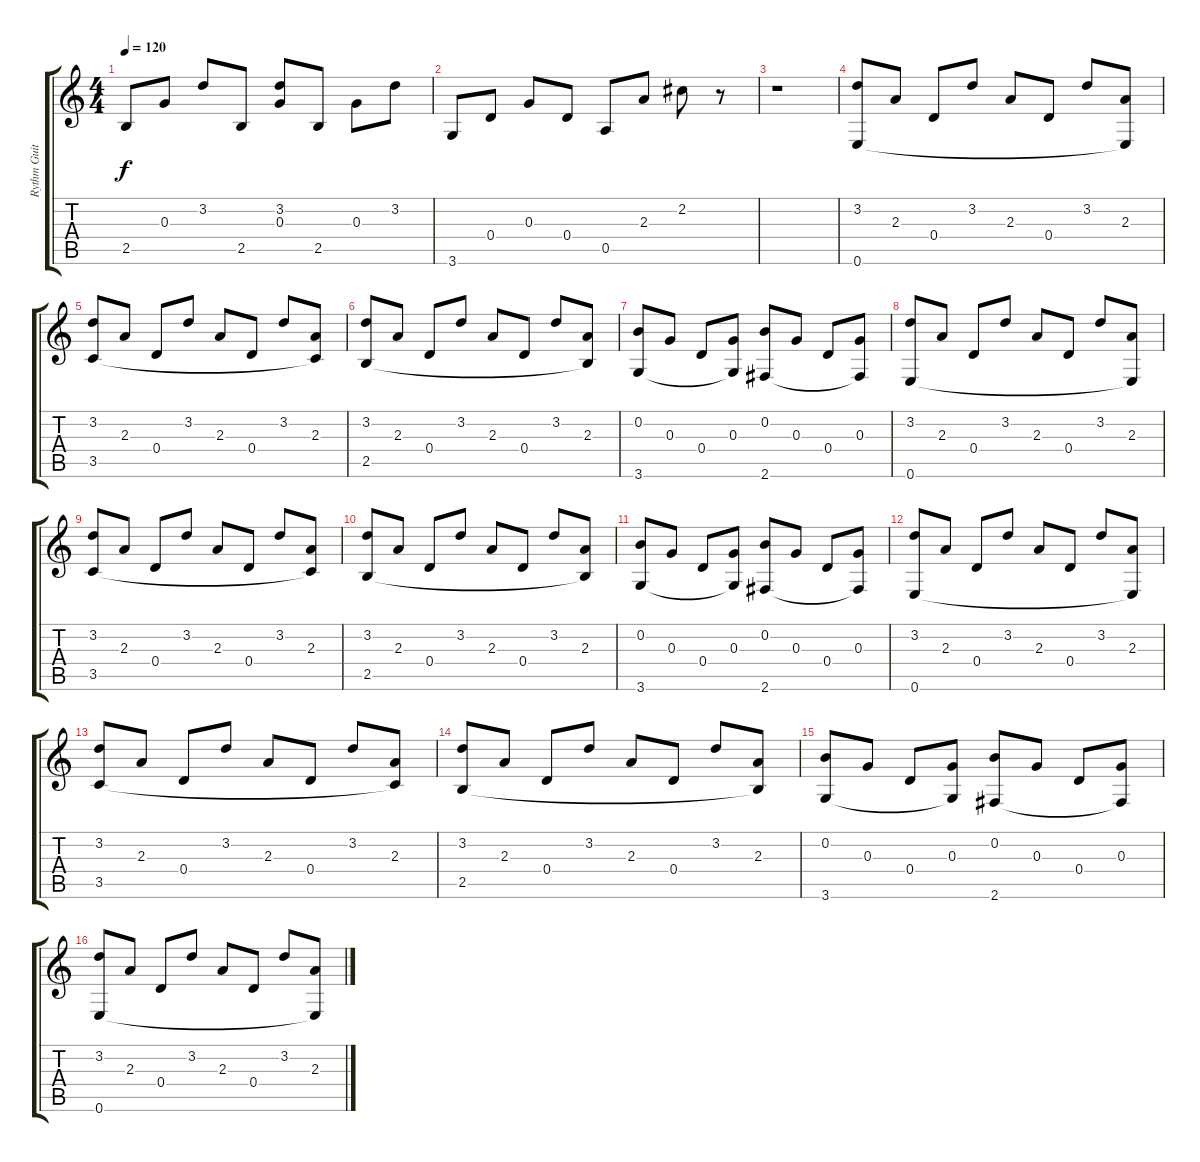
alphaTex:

\track ("Rythm Guitar" "Rythm Guit") {instrument acousticguitarsteel}
\staff {score tabs}
\tuning (E4 B3 G3 D3 A2 E2) {hide}
\ts (4 4)
\tempo 120
\clef g2
\ks c
2.5.8{dy f} 0.3.8 3.2.8 2.5.8 (3.2 0.3).8 2.5.8 0.3.8 3.2.8 |
3.6.8 0.4.8 0.3.8 0.4.8 0.5.8 2.3.8 2.2.8 r.8 |
r.1 |
(3.2 0.6).8 2.3.8 0.4.8 3.2.8 2.3.8 0.4.8 3.2.8 (2.3 0.6{t}).8 |
(3.2 3.5).8 2.3.8 0.4.8 3.2.8 2.3.8 0.4.8 3.2.8 (2.3 3.5{t}).8 |
(3.2 2.5).8 2.3.8 0.4.8 3.2.8 2.3.8 0.4.8 3.2.8 (2.3 2.5{t}).8 |
(0.2 3.6).8 0.3.8 0.4.8 (0.3 3.6{t}).8 (0.2 2.6).8 0.3.8 0.4.8 (0.3 2.6{t}).8 |
(3.2 0.6).8 2.3.8 0.4.8 3.2.8 2.3.8 0.4.8 3.2.8 (2.3 0.6{t}).8 |
(3.2 3.5).8 2.3.8 0.4.8 3.2.8 2.3.8 0.4.8 3.2.8 (2.3 3.5{t}).8 |
(3.2 2.5).8 2.3.8 0.4.8 3.2.8 2.3.8 0.4.8 3.2.8 (2.3 2.5{t}).8 |
(0.2 3.6).8 0.3.8 0.4.8 (0.3 3.6{t}).8 (0.2 2.6).8 0.3.8 0.4.8 (0.3 2.6{t}).8 |
(3.2 0.6).8 2.3.8 0.4.8 3.2.8 2.3.8 0.4.8 3.2.8 (2.3 0.6{t}).8 |
(3.2 3.5).8 2.3.8 0.4.8 3.2.8 2.3.8 0.4.8 3.2.8 (2.3 3.5{t}).8 |
(3.2 2.5).8 2.3.8 0.4.8 3.2.8 2.3.8 0.4.8 3.2.8 (2.3 2.5{t}).8 |
(0.2 3.6).8 0.3.8 0.4.8 (0.3 3.6{t}).8 (0.2 2.6).8 0.3.8 0.4.8 (0.3 2.6{t}).8 |
(3.2 0.6).8 2.3.8 0.4.8 3.2.8 2.3.8 0.4.8 3.2.8 (2.3 0.6{t}).8
